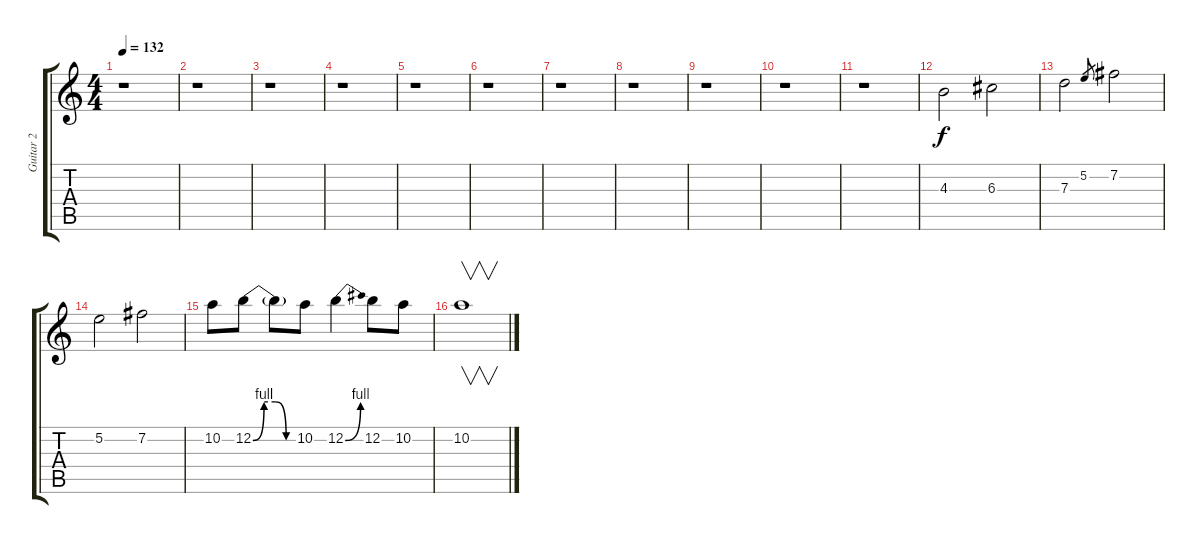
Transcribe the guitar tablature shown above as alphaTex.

\track ("Guitar 2" "Guitar 2") {instrument distortionguitar}
\staff {score tabs}
\tuning (E4 B3 G3 D3 A2 E2) {hide}
\ts (4 4)
\tempo 132
\clef g2
\ks c
r.1{dy f} |
r.1 |
r.1 |
r.1 |
r.1 |
r.1 |
r.1 |
r.1 |
r.1 |
r.1 |
r.1 |
4.3.2 6.3.2 |
7.3.2 5.2.8{gr} 7.2.2 |
5.2.2 7.2.2 |
10.2.8 12.2{be (custom 0 0 15 4 30 4 45 0 60 0)}.8 12.2{t}.8 10.2.8 12.2{be (bend 0 0 60 4)}.4 12.2.8 10.2.8 |
10.2.1{v}
